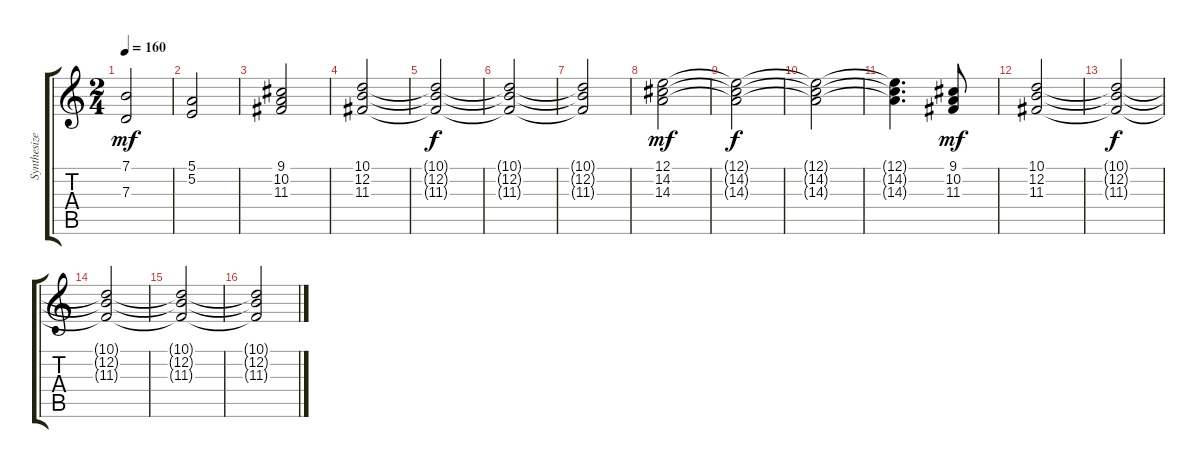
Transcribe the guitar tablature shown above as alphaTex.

\track ("Synthesizer(flute)" "Synthesize") {instrument oboe}
\staff {score tabs}
\tuning (E4 B3 G3 D3 A2 E2) {hide}
\ts (2 4)
\tempo 160
\clef g2
\ks c
(7.1 7.3).2{dy mf} |
(5.1 5.2).2 |
(9.1 10.2 11.3).2 |
(10.1 12.2 11.3).2 |
(10.1{t} 12.2{t} 11.3{t}).2{dy f} |
(10.1{t} 12.2{t} 11.3{t}).2 |
(10.1{t} 12.2{t} 11.3{t}).2 |
(12.1 14.2 14.3).2{dy mf} |
(12.1{t} 14.2{t} 14.3{t}).2{dy f} |
(12.1{t} 14.2{t} 14.3{t}).2 |
(12.1{t} 14.2{t} 14.3{t}).4{d} (9.1 10.2 11.3).8{dy mf} |
(10.1 12.2 11.3).2 |
(10.1{t} 12.2{t} 11.3{t}).2{dy f} |
(10.1{t} 12.2{t} 11.3{t}).2 |
(10.1{t} 12.2{t} 11.3{t}).2 |
(10.1{t} 12.2{t} 11.3{t}).2
